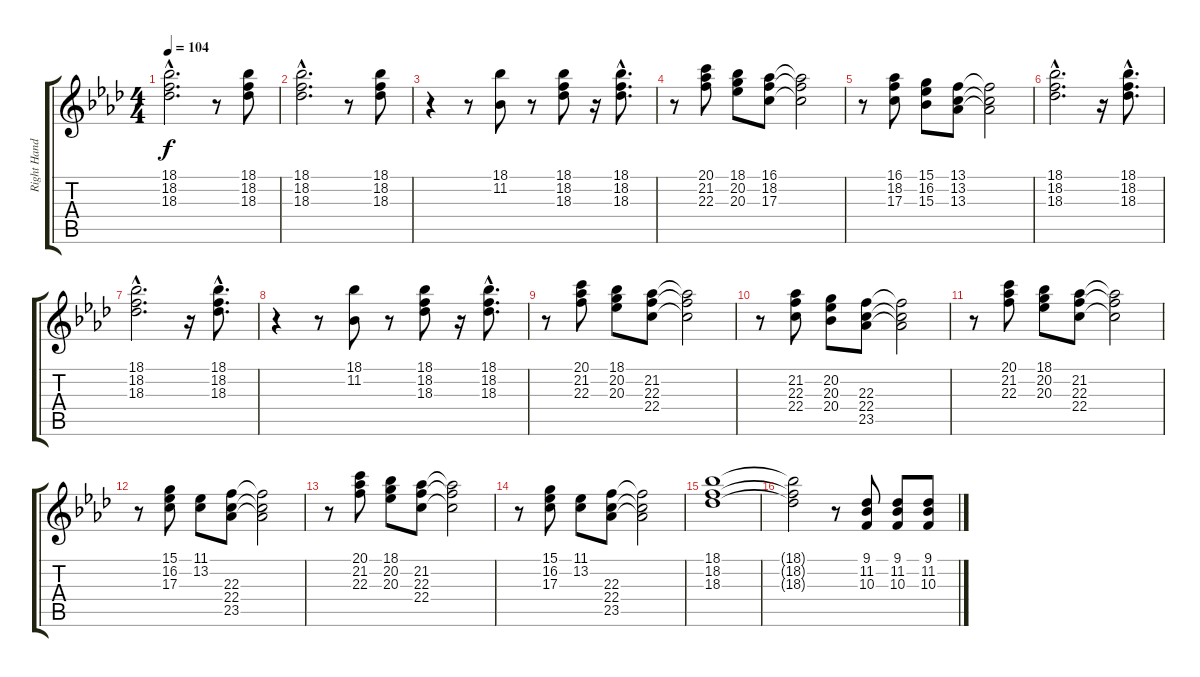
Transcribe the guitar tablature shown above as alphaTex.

\track ("Right Hand" "Right Hand") {instrument electricpiano2}
\staff {score tabs}
\tuning (E4 B3 G3 D3 A2 E2) {hide}
\ts (4 4)
\tempo 104
\clef g2
\ks ab
(18.1{hac} 18.2{hac} 18.3{hac}).2{d dy f} r.8 (18.1 18.2 18.3).8 |
(18.1{hac} 18.2{hac} 18.3{hac}).2{d} r.8 (18.1 18.2 18.3).8 |
r.4 r.8 (18.1 11.2).8 r.8 (18.1 18.2 18.3).8 r.16 (18.1{hac} 18.2{hac} 18.3{hac}).8{d} |
r.8 (20.1 21.2 22.3).8 (18.1 20.2 20.3).8 (16.1 18.2 17.3).8 (16.1{t} 18.2{t} 17.3{t}).2 |
r.8 (16.1 18.2 17.3).8 (15.1 16.2 15.3).8 (13.1 13.2 13.3).8 (13.1{t} 13.2{t} 13.3{t}).2 |
(18.1{hac} 18.2{hac} 18.3{hac}).2{d} r.16 (18.1{hac} 18.2{hac} 18.3{hac}).8{d} |
(18.1{hac} 18.2{hac} 18.3{hac}).2{d} r.16 (18.1{hac} 18.2{hac} 18.3{hac}).8{d} |
r.4 r.8 (18.1 11.2).8 r.8 (18.1 18.2 18.3).8 r.16 (18.1{hac} 18.2{hac} 18.3{hac}).8{d} |
r.8 (20.1 21.2 22.3).8 (18.1 20.2 20.3).8 (21.2 22.3 22.4).8 (21.2{t} 22.3{t} 22.4{t}).2 |
r.8 (21.2 22.3 22.4).8 (20.2 20.3 20.4).8 (22.3 22.4 23.5).8 (22.3{t} 22.4{t} 23.5{t}).2 |
r.8 (20.1 21.2 22.3).8 (18.1 20.2 20.3).8 (21.2 22.3 22.4).8 (21.2{t} 22.3{t} 22.4{t}).2 |
r.8 (15.1 16.2 17.3).8 (11.1 13.2).8 (22.3 22.4 23.5).8 (22.3{t} 22.4{t} 23.5{t}).2 |
r.8 (20.1 21.2 22.3).8 (18.1 20.2 20.3).8 (21.2 22.3 22.4).8 (21.2{t} 22.3{t} 22.4{t}).2 |
r.8 (15.1 16.2 17.3).8 (11.1 13.2).8 (22.3 22.4 23.5).8 (22.3{t} 22.4{t} 23.5{t}).2 |
(18.1 18.2 18.3).1 |
(18.1{t} 18.2{t} 18.3{t}).2 r.8 (9.1 11.2 10.3).8 (9.1 11.2 10.3).8 (9.1 11.2 10.3).8
